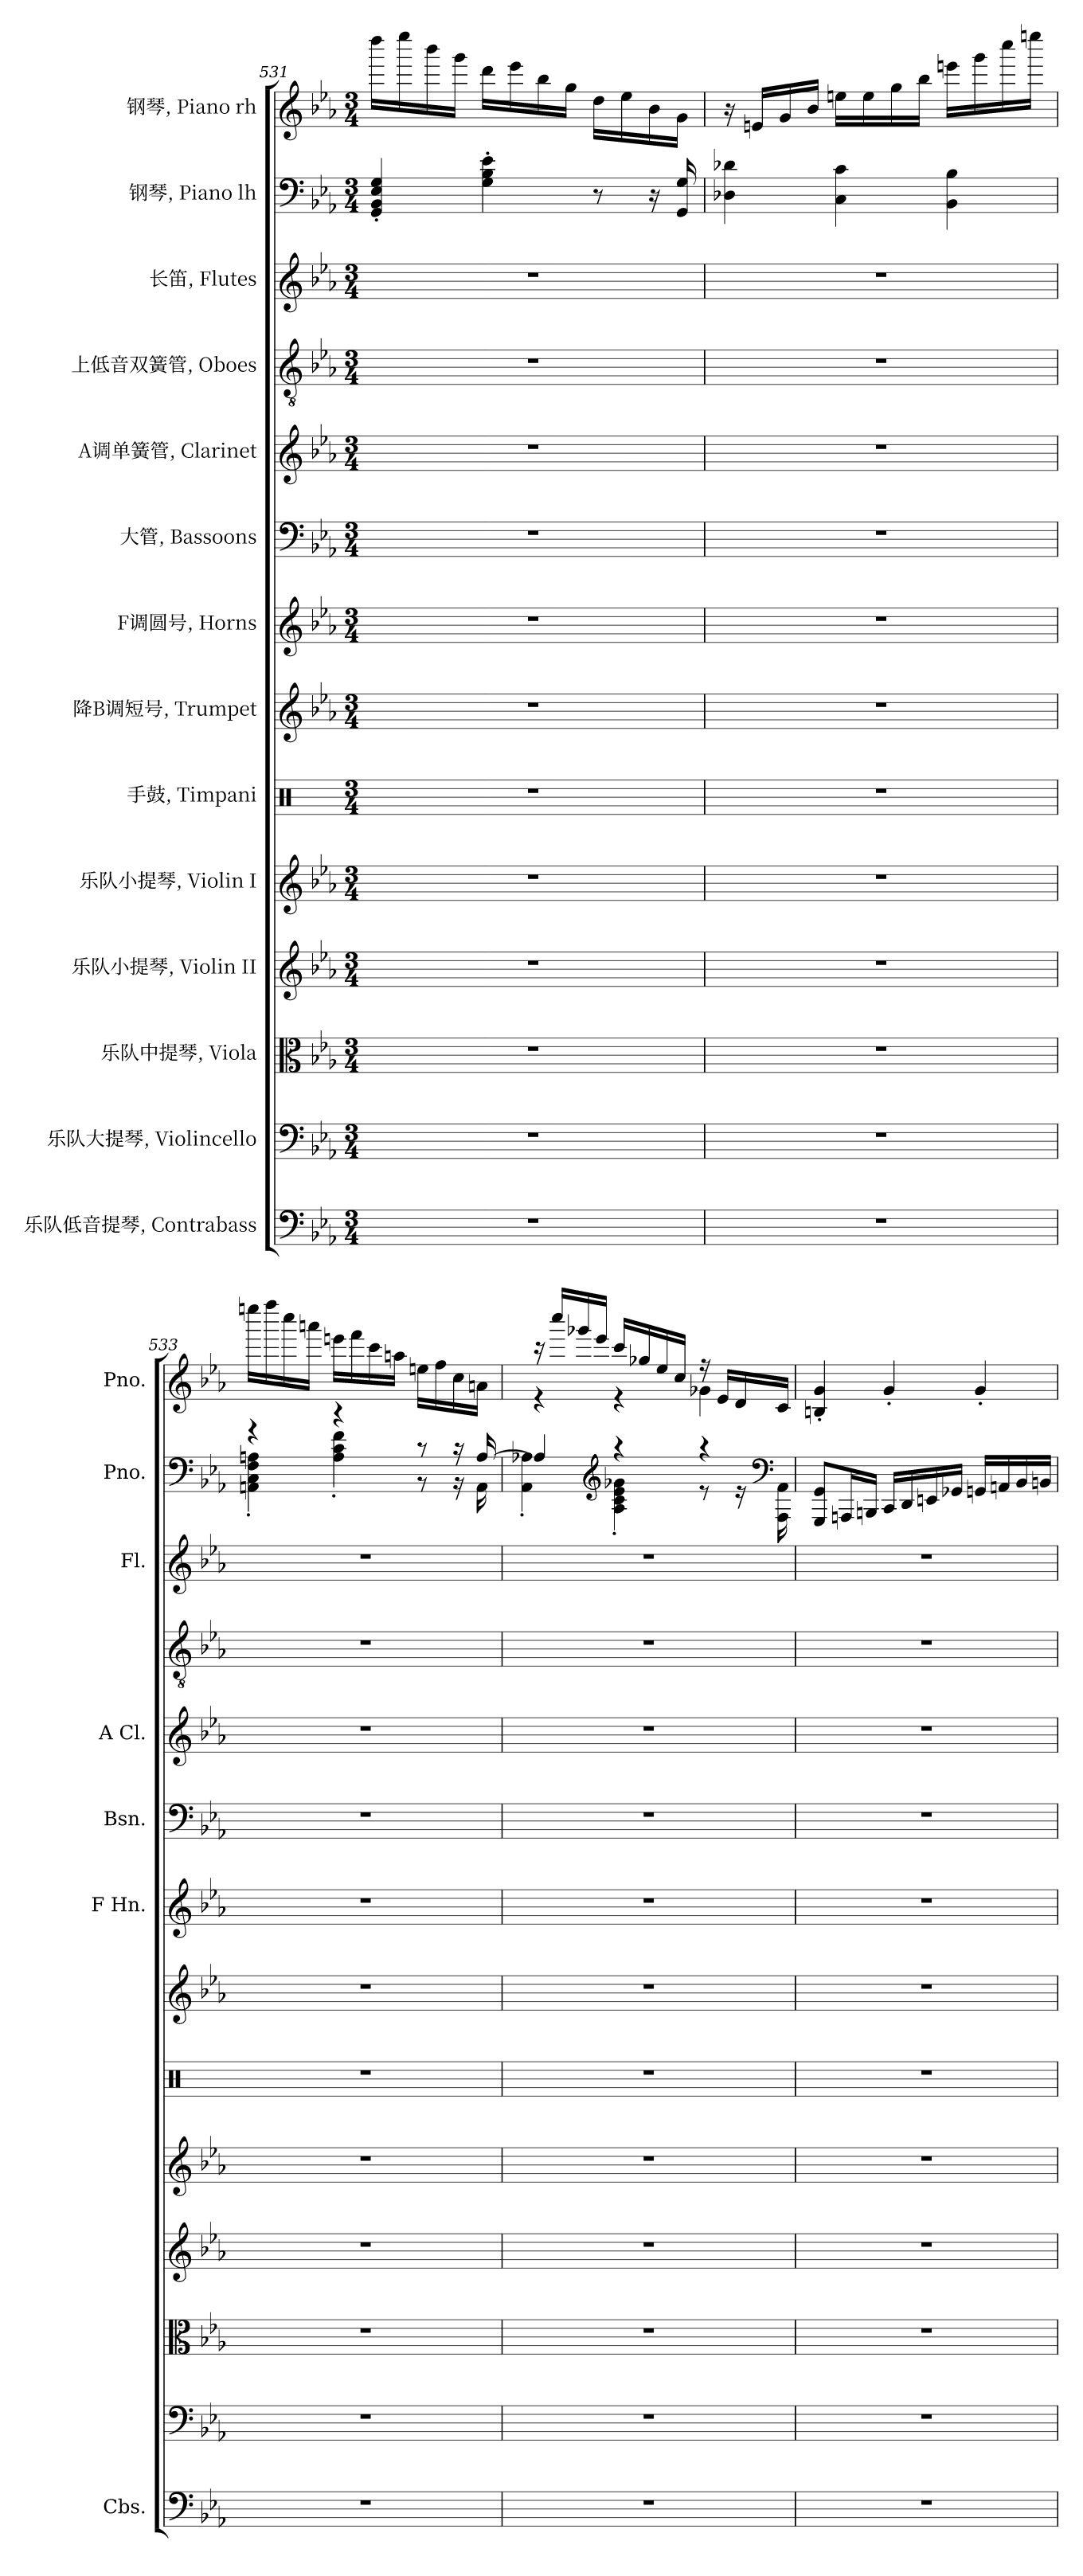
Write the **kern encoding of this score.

**kern	**kern	**kern	**kern	**kern	**kern	**kern	**kern	**kern	**kern	**kern	**kern	**kern	**kern
*part14	*part13	*part12	*part11	*part10	*part9	*part8	*part7	*part6	*part5	*part4	*part3	*part2	*part1
*staff14	*staff13	*staff12	*staff11	*staff10	*staff9	*staff8	*staff7	*staff6	*staff5	*staff4	*staff3	*staff2	*staff1
*I"乐队低音提琴, Contrabass	*I"乐队大提琴, Violincello	*I"乐队中提琴, Viola	*I"乐队小提琴, Violin II	*I"乐队小提琴, Violin I	*I"手鼓, Timpani	*I"降B调短号, Trumpet	*I"F调圆号, Horns	*I"大管, Bassoons	*I"A调单簧管, Clarinet	*I"上低音双簧管, Oboes	*I"长笛, Flutes	*I"钢琴, Piano lh	*I"钢琴, Piano rh
*I'Cbs.	*	*	*	*	*	*	*I'F Hn.	*I'Bsn.	*I'A Cl.	*	*I'Fl.	*I'Pno.	*I'Pno.
*clefF4	*clefF4	*clefC3	*clefG2	*clefG2	*clefX	*clefG2	*clefG2	*clefF4	*clefG2	*clefGv2	*clefG2	*clefF4	*clefG2
*ITrd7c12	*	*	*	*	*	*ITrd1c2	*ITrd4c7	*	*ITrd2c3	*	*	*	*
*k[b-e-a-]	*k[b-e-a-]	*k[b-e-a-]	*k[b-e-a-]	*k[b-e-a-]	*k[]	*k[b-e-a-d-g-]	*k[b-e-a-d-]	*k[b-e-a-]	*k[]	*k[b-e-a-]	*k[b-e-a-]	*k[b-e-a-]	*k[b-e-a-]
*M3/4	*M3/4	*M3/4	*M3/4	*M3/4	*M3/4	*M3/4	*M3/4	*M3/4	*M3/4	*M3/4	*M3/4	*M3/4	*M3/4
=531	=531	=531	=531	=531	=531	=531	=531	=531	=531	=531	=531	=531	=531
2.r	2.r	2.r	2.r	2.r	2.r	2.r	2.r	2.r	2.r	2.r	2.r	4GG/' 4BB-/' 4E-/' 4G/'	16dddd\LL
.	.	.	.	.	.	.	.	.	.	.	.	.	16eeee-\
.	.	.	.	.	.	.	.	.	.	.	.	.	16bbb-\
.	.	.	.	.	.	.	.	.	.	.	.	.	16ggg\JJ
.	.	.	.	.	.	.	.	.	.	.	.	4G\' 4B-\' 4e-\'	16ddd\LL
.	.	.	.	.	.	.	.	.	.	.	.	.	16eee-\
.	.	.	.	.	.	.	.	.	.	.	.	.	16bb-\
.	.	.	.	.	.	.	.	.	.	.	.	.	16gg\JJ
.	.	.	.	.	.	.	.	.	.	.	.	8r	16dd\LL
.	.	.	.	.	.	.	.	.	.	.	.	.	16ee-\
.	.	.	.	.	.	.	.	.	.	.	.	16r	16b-\
.	.	.	.	.	.	.	.	.	.	.	.	16GG/ 16G/	16g\JJ
!!LO:PB:g=z
=532	=532	=532	=532	=532	=532	=532	=532	=532	=532	=532	=532	=532	=532
*	*	*	*	*	*	*	*	*	*	*	*	*	*MM126
2.r	2.r	2.r	2.r	2.r	2.r	2.r	2.r	2.r	2.r	2.r	2.r	4D-X\ 4d-X\	16r
.	.	.	.	.	.	.	.	.	.	.	.	.	16en/LL
.	.	.	.	.	.	.	.	.	.	.	.	.	16g/
.	.	.	.	.	.	.	.	.	.	.	.	.	16b-/JJ
.	.	.	.	.	.	.	.	.	.	.	.	4C\ 4c\	16een\LL
.	.	.	.	.	.	.	.	.	.	.	.	.	16ee\
.	.	.	.	.	.	.	.	.	.	.	.	.	16gg\
.	.	.	.	.	.	.	.	.	.	.	.	.	16bb-\JJ
.	.	.	.	.	.	.	.	.	.	.	.	4BB-\ 4B-\	16eeen\LL
.	.	.	.	.	.	.	.	.	.	.	.	.	16ggg\
.	.	.	.	.	.	.	.	.	.	.	.	.	16cccc\
.	.	.	.	.	.	.	.	.	.	.	.	.	16eeeen\JJ
=533	=533	=533	=533	=533	=533	=533	=533	=533	=533	=533	=533	=533	=533
*	*	*	*	*	*	*	*	*	*	*	*	*^	*
2.r	2.r	2.r	2.r	2.r	2.r	2.r	2.r	2.r	2.r	2.r	2.r	4r	4AAn\' 4C\' 4F\' 4An\'	16eeeen\LL
.	.	.	.	.	.	.	.	.	.	.	.	.	.	16ffff\
.	.	.	.	.	.	.	.	.	.	.	.	.	.	16cccc\
.	.	.	.	.	.	.	.	.	.	.	.	.	.	16aaan\JJ
.	.	.	.	.	.	.	.	.	.	.	.	4r	4A\' 4c\' 4f\'	16eeen\LL
.	.	.	.	.	.	.	.	.	.	.	.	.	.	16fff\
.	.	.	.	.	.	.	.	.	.	.	.	.	.	16ccc\
.	.	.	.	.	.	.	.	.	.	.	.	.	.	16aan\JJ
.	.	.	.	.	.	.	.	.	.	.	.	8r	8r	16een\LL
.	.	.	.	.	.	.	.	.	.	.	.	.	.	16ff\
.	.	.	.	.	.	.	.	.	.	.	.	16r	16r	16cc\
.	.	.	.	.	.	.	.	.	.	.	.	[16A/	16AA\	16an\JJ
!!LO:PB:g=z
=534	=534	=534	=534	=534	=534	=534	=534	=534	=534	=534	=534	=534	=534	=534
*	*	*	*	*	*	*	*	*	*	*	*	*	*	*MM116
*	*	*	*	*	*	*	*	*	*	*	*	*	*	*^
2.r	2.r	2.r	2.r	2.r	2.r	2.r	2.r	2.r	2.r	2.r	2.r	4A/]	4AA-\' 4A-X\'	16r	4r
.	.	.	.	.	.	.	.	.	.	.	.	.	.	16cccc/LL	.
.	.	.	.	.	.	.	.	.	.	.	.	.	.	16ggg-X/	.
.	.	.	.	.	.	.	.	.	.	.	.	.	.	16eee-/JJ	.
*	*	*	*	*	*	*	*	*	*	*	*	*clefG2	*	*	*
.	.	.	.	.	.	.	.	.	.	.	.	4r	4A-\' 4c\' 4e-\' 4g-X\'	16ccc/LL	4r
.	.	.	.	.	.	.	.	.	.	.	.	.	.	16gg-X/	.
.	.	.	.	.	.	.	.	.	.	.	.	.	.	16ee-/	.
.	.	.	.	.	.	.	.	.	.	.	.	.	.	16cc/JJ	.
*	*	*	*	*	*	*	*	*	*	*	*	*	*	*MM96	*
.	.	.	.	.	.	.	.	.	.	.	.	4r	8r	16r	4g-X\
.	.	.	.	.	.	.	.	.	.	.	.	.	.	16e-/LL	.
.	.	.	.	.	.	.	.	.	.	.	.	.	16r	16d/	.
*	*	*	*	*	*	*	*	*	*	*	*	*clefF4	*	*	*
.	.	.	.	.	.	.	.	.	.	.	.	.	16AAA-\ 16AA-\	16c/JJ	.
*	*	*	*	*	*	*	*	*	*	*	*	*v	*v	*	*
*	*	*	*	*	*	*	*	*	*	*	*	*	*v	*v
=535	=535	=535	=535	=535	=535	=535	=535	=535	=535	=535	=535	=535	=535
*	*	*	*	*	*	*	*	*	*	*	*	*	*MM126
2.r	2.r	2.r	2.r	2.r	2.r	2.r	2.r	2.r	2.r	2.r	2.r	8GGG/ 8GG/L	4Bn/' 4g/'
.	.	.	.	.	.	.	.	.	.	.	.	16AAAn/L	.
.	.	.	.	.	.	.	.	.	.	.	.	16BBBn/JJ	.
.	.	.	.	.	.	.	.	.	.	.	.	16CC/LL	4g'/
.	.	.	.	.	.	.	.	.	.	.	.	16DD/	.
.	.	.	.	.	.	.	.	.	.	.	.	16EEn/	.
.	.	.	.	.	.	.	.	.	.	.	.	16GG-X/JJ	.
.	.	.	.	.	.	.	.	.	.	.	.	16GGn/LL	4g'/
.	.	.	.	.	.	.	.	.	.	.	.	16AAn/	.
.	.	.	.	.	.	.	.	.	.	.	.	16BB-/	.
.	.	.	.	.	.	.	.	.	.	.	.	16BBn/JJ	.
=	=	=	=	=	=	=	=	=	=	=	=	=	=
*-	*-	*-	*-	*-	*-	*-	*-	*-	*-	*-	*-	*-	*-
